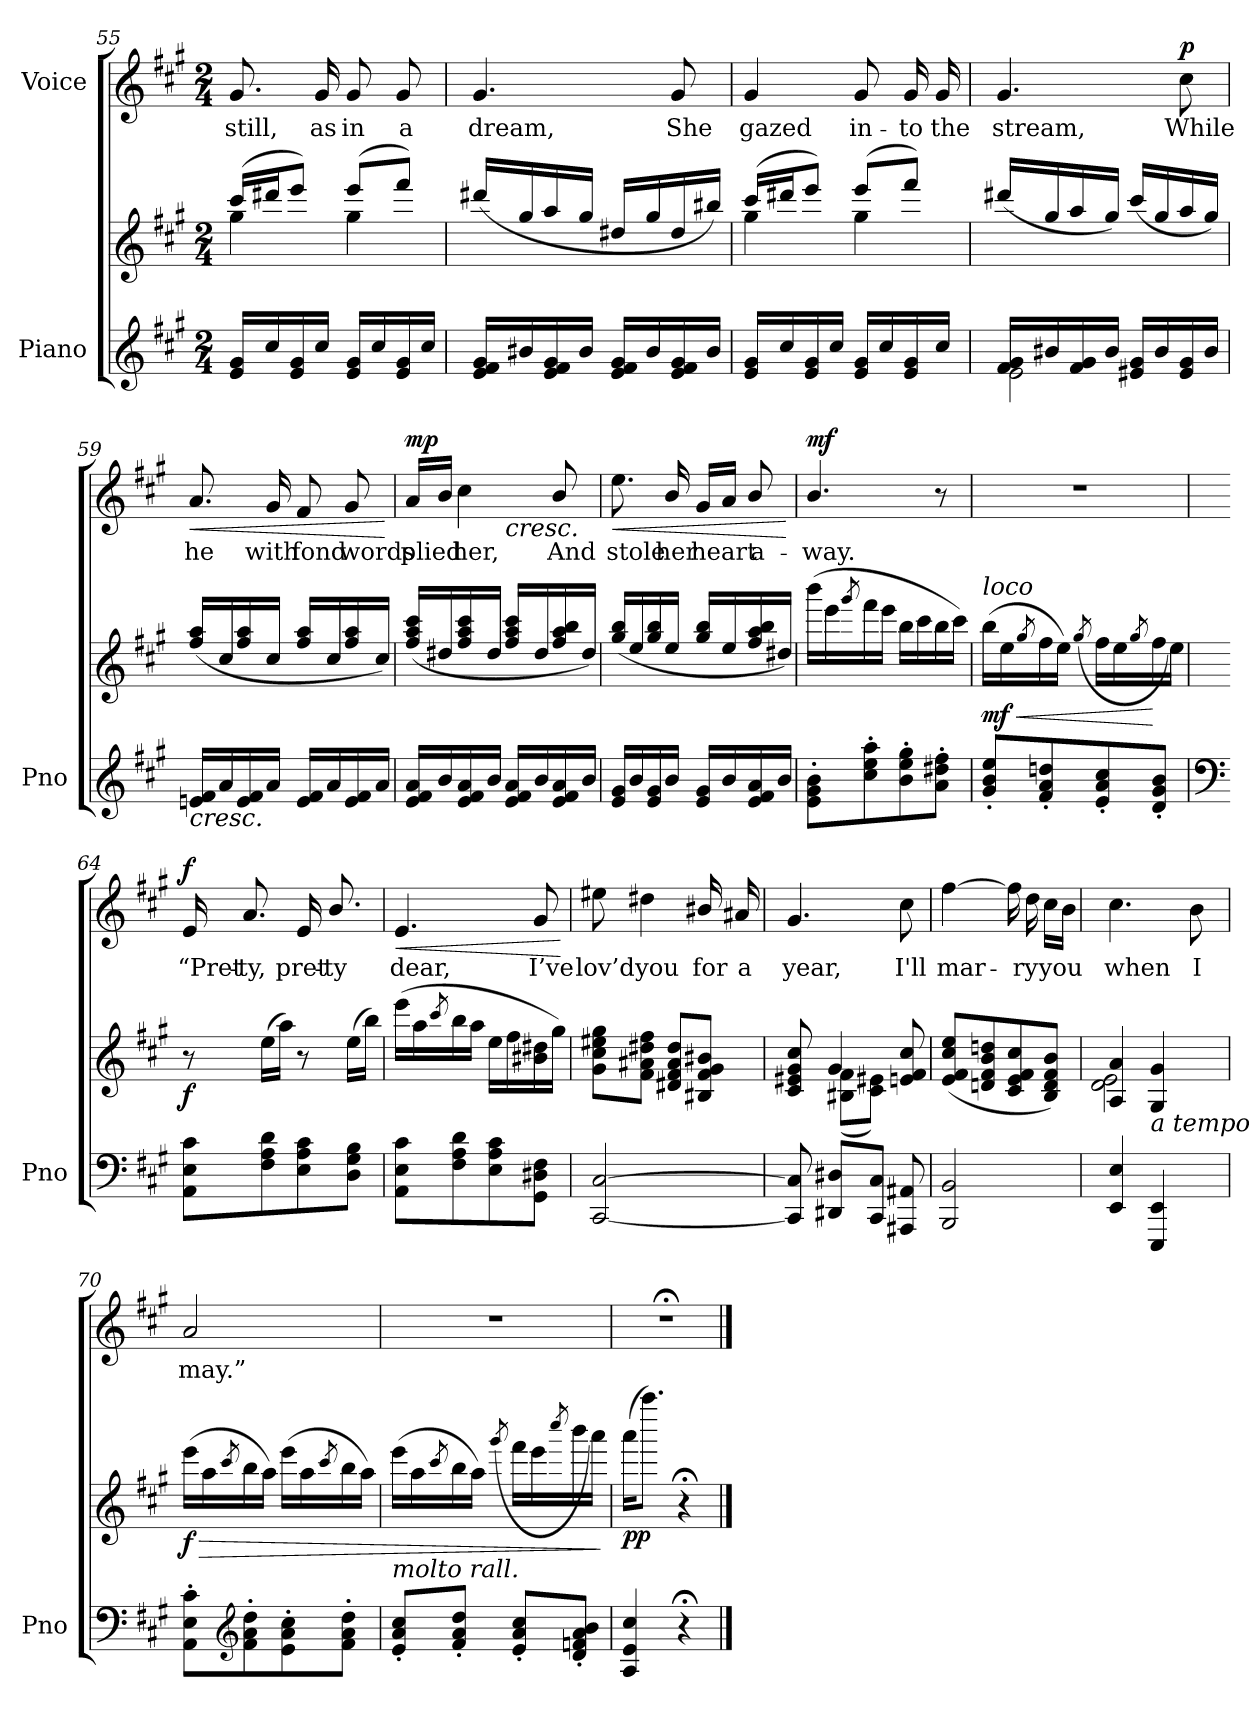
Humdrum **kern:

**kern	**kern	**dynam	**kern	**text	**dynam
*part2	*part2	*part2	*part1	*part1	*part1
*staff3	*staff2	*staff2/3	*staff1	*staff1	*staff1
*I"Piano	*	*	*I"Voice	*	*
*I'Pno	*	*	*	*	*
!!LO:PB:g=z
*clefG2	*clefG2	*	*clefG2	*	*
*k[f#c#g#]	*k[f#c#g#]	*	*k[f#c#g#]	*	*
*M2/4	*M2/4	*	*M2/4	*	*
*MM98	*MM98	*	*MM98	*	*
=55	=55	=55	=55	=55	=55
*	*^	*	*	*	*
!	!	!	!	!	!LO:LY:b	!
16e/ 16g#/LL	(>16ccc#/LL	4gg#\	.	8.g#/	still,	.
16cc#/	16ddd#X/J	.	.	.	.	.
16e/ 16g#/	8eee/J)	.	.	.	.	.
!	!	!	!	!	!LO:LY:b	!
16cc#/JJ	.	.	.	16g#/	as	.
!	!	!	!	!	!LO:LY:b	!
16e/ 16g#/LL	(>8eee/L	4gg#\	.	8g#/	in	.
16cc#/	.	.	.	.	.	.
!	!	!	!	!	!LO:LY:b	!
16e/ 16g#/	8fff#/J)	.	.	8g#/	a	.
16cc#/JJ	.	.	.	.	.	.
*	*v	*v	*	*	*	*
=56	=56	=56	=56	=56	=56
!	!	!	!	!LO:LY:b	!
16e/ 16f#/ 16g#/LL	(<16ddd#X/LL	.	4.g#/	dream,	.
16b#X/	16gg#/	.	.	.	.
16e/ 16f#/ 16g#/	16aa/	.	.	.	.
16b#/JJ	16gg#/JJ	.	.	.	.
16e/ 16f#/ 16g#/LL	16dd#X/LL	.	.	.	.
16b#/	16gg#/	.	.	.	.
!	!	!	!	!LO:LY:b	!
16e/ 16f#/ 16g#/	16dd#/	.	8g#/	She	.
16b#/JJ	16bb#X/JJ)	.	.	.	.
!!LO:LB:g=z
=57	=57	=57	=57	=57	=57
*	*^	*	*	*	*
!	!	!	!	!	!LO:LY:b	!
16e/ 16g#/LL	(>16ccc#/LL	4gg#\	.	4g#/	gazed	.
16cc#/	16ddd#X/J	.	.	.	.	.
16e/ 16g#/	8eee/J)	.	.	.	.	.
16cc#/JJ	.	.	.	.	.	.
!	!	!	!	!	!LO:LY:b	!
16e/ 16g#/LL	(>8eee/L	4gg#\	.	8g#/	in-	.
16cc#/	.	.	.	.	.	.
!	!	!	!	!	!LO:LY:b	!
16e/ 16g#/	8fff#/J)	.	.	16g#/	-to	.
!	!	!	!	!	!LO:LY:b	!
16cc#/JJ	.	.	.	16g#/	the	.
*	*v	*v	*	*	*	*
=58	=58	=58	=58	=58	=58
*^	*	*	*	*	*
!	!	!	!	!	!LO:LY:b	!
16f#/ 16g#/LL	2e\	(<16ddd#X/LL	.	4.g#/	stream,	.
16b#X/	.	16gg#/	.	.	.	.
16f#/ 16g#/	.	16aa/	.	.	.	.
16b#/JJ	.	16gg#/JJ)	.	.	.	.
16e#X/ 16g#/LL	.	(<16ccc#/LL	.	.	.	.
16b#/	.	16gg#/	.	.	.	.
!	!	!	!	!	!LO:LY:b	!LO:DY:a
16e#/ 16g#/	.	16aa/	.	8cc#\	While	p
16b#/JJ	.	16gg#/JJ)	.	.	.	.
*v	*v	*	*	*	*	*
!!LO:LB:g=z
=59	=59	=59	=59	=59	=59
*	*	*	*MM100	*	*
!	!	!LO:HP:b=2	!	!LO:LY:b	!LO:HP:b
16en/ 16f#/LL	(>16ff#/ 16aa/LL	<	8.a/	he	<
16a/	16cc#/	.	.	.	.
16e/ 16f#/	16ff#/ 16aa/	.	.	.	.
!	!	!	!	!LO:LY:b	!
16a/JJ	16cc#/JJ	.	16g#/	with	.
!	!	!	!	!LO:LY:b	!
16e/ 16f#/LL	16ff#/ 16aa/LL	.	8f#/	fond	.
16a/	16cc#/	.	.	.	.
!	!	!	!	!LO:LY:b	!
16e/ 16f#/	16ff#/ 16aa/	.	8g#/	words	.
16a/JJ	16cc#/JJ)	.	.	.	.
.	.	.	.	.	[
=60	=60	=60	=60	=60	=60
!	!	!	!	!LO:LY:b	!LO:DY:a
*	*	*	*^	*	*
16e/ 16f#/ 16a/LL	(>16ff#/ 16aa/ 16ccc#/LL	.	16a/LL	4ryy	plied	mp
16b/	16dd#X/	.	16b/JJ	.	.	.
!	!	!	!	!	!LO:LY:b	!
16e/ 16f#/ 16a/	16ff#/ 16aa/ 16ccc#/	.	4cc#\	.	her,	.
16b/JJ	16dd#/JJ	.	.	.	.	.
!	!	!	!	!	!	!LO:HP:b
16e/ 16f#/ 16a/LL	16ff#/ 16aa/ 16ccc#/LL	.	.	4ryy	.	<
16b/	16dd#/	.	.	.	.	.
!	!	!	!	!	!LO:LY:b	!
16e/ 16f#/ 16a/	16ff#/ 16aa/ 16bb/	.	8b/	.	And	.
16b/JJ	16dd#/JJ)	.	.	.	.	.
*	*	*	*v	*v	*	*
!!LO:LB:g=z
=61	=61	=61	=61	=61	=61
!	!	!	!	!LO:LY:b	!LO:HP:b
16e/ 16g#/LL	(>16gg#/ 16bb/LL	.	8.ee\	stole	<
16b/	16ee/	.	.	.	.
16e/ 16g#/	16gg#/ 16bb/	.	.	.	.
!	!	!	!	!LO:LY:b	!
16b/JJ	16ee/JJ	.	16b/	her	.
!	!	!	!	!LO:LY:b	!
16e/ 16g#/LL	16gg#/ 16bb/LL	.	16g#/LL	heart	.
16b/	16ee/	.	16a/JJ	.	.
!	!	!	!	!LO:LY:b	!
16e/ 16f#/ 16a/	16ff#/ 16aa/ 16bb/	.	8b/	a-	.
16b/JJ	16dd#X/JJ)	.	.	.	.
.	.	.	.	.	[
=62	=62	=62	=62	=62	=62
!	!	!	!	!LO:LY:b	!LO:DY:a
8e\' 8g#\' 8b\'L	(>16bbb\LL	.	4.b/	-way.	mf
.	16eee\	.	.	.	.
.	8qggg#/	.	.	.	.
8cc#\' 8ee\' 8aa\'	16fff#\	.	.	.	.
.	16eee\JJ	.	.	.	.
8b\' 8ee\' 8gg#\'	16bb\LL	.	.	.	.
.	16ccc#\	.	.	.	.
8a\' 8dd#X\' 8ff#\'J	16bb\	.	8r	.	.
.	16ccc#\JJ)	.	.	.	.
!!LO:PB:g=z
=63	=63	=63	=63	=63	=63
!	!LO:TX:a:i:t=loco	!	!	!	!
!	!	!LO:HP:b	!	!	!
!	!	!LO:DY:n=1:b	!	!	!
8g#/' 8b/' 8ee/'L	(>16bb\LL	< mf	2r	.	.
.	16ee\	.	.	.	.
.	8qgg#/	.	.	.	.
8f#/' 8a/' 8ddn/'	16ff#\	.	.	.	.
.	16ee\JJ)	.	.	.	.
.	(>8qgg#/	.	.	.	.
8e/' 8a/' 8cc#/'	16ff#\LL	.	.	.	.
.	16ee\	.	.	.	.
.	8qgg#/	.	.	.	.
8d/' 8g#/' 8b/'J	16ff#\	[	.	.	.
.	16ee\JJ)	.	.	.	.
=64	=64	=64	=64	=64	=64
*clefF4	*	*	*	*	*
!	!	!LO:DY:b	!	!LO:LY:b	!LO:DY:a
8AA\ 8E\ 8c#\L	8r	f	16e/	“Pret-	f
!	!	!	!	!LO:LY:b	!
.	.	.	8.a/	ty,	.
8F#\ 8A\ 8d\	(>16ee\LL	.	.	.	.
.	16aa\JJ)	.	.	.	.
!	!	!	!	!LO:LY:b	!
8E\ 8A\ 8c#\	8r	.	16e/	pret-	.
!	!	!	!	!LO:LY:b	!
.	.	.	8.b/	-ty	.
8D\ 8G#\ 8B\J	(>16ee\LL	.	.	.	.
.	16bb\JJ)	.	.	.	.
!!LO:LB:g=z
=65	=65	=65	=65	=65	=65
!	!	!	!	!LO:LY:b	!LO:HP:b
8AA\ 8E\ 8c#\L	(>16eee\LL	.	4.e/	dear,	<
.	16aa\	.	.	.	.
.	8qccc#/	.	.	.	.
8F#\ 8A\ 8d\	16bb\	.	.	.	.
.	16aa\JJ	.	.	.	.
8E\ 8A\ 8c#\	16ee\LL	.	.	.	.
.	16ff#\	.	.	.	.
!	!	!	!	!LO:LY:b	!
8GG#\ 8D#X\ 8F#\J	16b#X\ 16dd#X\	.	8g#/	I’ve	.
.	16gg#\JJ)	.	.	.	.
.	.	.	.	.	[
=66	=66	=66	=66	=66	=66
!	!	!	!	!LO:LY:b	!
[2CC#/ [2C#/	8g#\ 8cc#\ 8ee#X\ 8gg#\L	.	8ee#X\	lov’d	.
!	!	!	!	!LO:LY:b	!
.	8f#\ 8a#X\ 8dd#X\ 8ff#\J	.	4dd#X\	you	.
.	8d#X/ 8f#/ 8a#/ 8dd#/L	.	.	.	.
!	!	!	!	!LO:LY:b	!
.	8B#X/ 8f#/ 8g#/ 8b#X/J	.	16b#X/	for	.
!	!	!	!	!LO:LY:b	!
.	.	.	16a#X/	a	.
!!LO:LB:g=z
=67	=67	=67	=67	=67	=67
*	*	*	*MM98	*	*
*	*^	*	*	*	*
!	!	!	!	!	!LO:LY:b	!
8CC#/] 8C#/]	8c#/ 8e#X/ 8g#/ 8cc#/	8ryy	.	4.g#/	year,	.
8DD#X/ 8D#X/L	4g#/	(<8B#X\ 8f#\L	.	.	.	.
8CC#/ 8C#/J	.	8c#\ 8e#X\J)	.	.	.	.
!	!	!	!	!	!LO:LY:b	!
8AAA#X/ 8AA#X/	8en/ 8f#/ 8cc#/	8ryy	.	8cc#\	I'll	.
*	*v	*v	*	*	*	*
.	.	.	.	.	[
=68	=68	=68	=68	=68	=68
*	*	*	*MM94	*	*
!	!	!LO:DY:b	!	!LO:LY:b	!
!	!	!LO:DY:n=1:b	!	!	!LO:DY:a
!	!	!	!	!	!LO:DY:n=1:a
2BBB/ 2BB/	(<8e/ 8f#/ 8cc#/ 8ee/L	f other-dynamics	[4ff#\	mar-	ff other-dynamics
.	8dn/ 8f#/ 8b/ 8ddn/	.	.	.	.
.	8c#/ 8e/ 8f#/ 8cc#/	.	16ff#\]	.	.
!	!	!	!	!LO:LY:b	!
.	.	.	16dd\	-ry	.
*	*	*	*MM90	*	*
!	!	!	!	!LO:LY:b	!
.	8B/ 8d/ 8f#/ 8b/J)	.	16cc#\LL	you	.
.	.	.	16b\JJ	.	.
=69	=69	=69	=69	=69	=69
*	*^	*	*	*	*
!	!	!	!	!	!LO:LY:b	!
4EE/ 4E/	4A/ 4a/	2d\ 2e\	.	4.cc#\	when	.
!	!LO:TX:b:i:t=a tempo	!	!	!	!	!
4EEE/ 4EE/	4G#/ 4g#/	.	.	.	.	.
!	!	!	!	!	!LO:LY:b	!
.	.	.	.	8b\	I	.
*	*v	*v	*	*	*	*
!!LO:LB:g=z
=70	=70	=70	=70	=70	=70
!	!	!LO:HP:b	!	!LO:LY:b	!
!	!	!LO:DY:n=1:b	!	!	!
*	*	*	*^	*	*
*	*	*	*	*^	*	*
8AA\' 8E\' 8c#\'L	(>16eee\LL	> f	2a/	16ryy	4ryy	may.”	.
*	*	*	*MM98	*	*	*	*
.	16aa\	.	.	4..ryy	.	.	.
*clefG2	*	*	*	*	*	*	*
.	8qccc#/	.	.	.	.	.	.
8f#\' 8a\' 8dd\'	16bb\	.	.	.	.	.	.
.	16aa\JJ)	.	.	.	.	.	.
*	*	*	*MM94	*	*	*	*
8e\' 8a\' 8cc#\'	(>16eee\LL	.	.	.	4ryy	.	.
.	16aa\	.	.	.	.	.	.
.	8qccc#/	.	.	.	.	.	.
8f#\' 8a\' 8dd\'J	16bb\	.	.	.	.	.	.
.	16aa\JJ)	.	.	.	.	.	.
.	.	[	.	.	.	.	.
*	*	*	*v	*v	*v	*	*
=71	=71	=71	=71	=71	=71
*	*	*	*MM90	*	*
*	*	*	*^	*	*
*	*	*	*	*^	*	*
!	!LO:TX:b:i:t=molto rall.	!	!	!	!	!	!
*	*	*	*	*v	*v	*	*
8e/' 8a/' 8cc#/'L	(>16eee\LL	.	2r	4ryy	.	.
.	16aa\	.	.	.	.	.
.	8qccc#/	.	.	.	.	.
8f#/' 8a/' 8dd/'J	16bb\	.	.	.	.	.
.	16aa\JJ)	.	.	.	.	.
*	*	*	*MM80	*	*	*
.	(>8qggg#/	.	.	.	.	.
8e/' 8a/' 8cc#/'L	16fff#\LL	.	.	4ryy	.	.
.	16eee\	.	.	.	.	.
.	8qcccc#/	.	.	.	.	.
8d/' 8fn/' 8a/' 8b/'J	16bbb\	.	.	.	.	.
.	16aaa\JJ)	.	.	.	.	.
.	.	]	.	.	.	.
*	*	*	*v	*v	*	*
=72	=72	=72	=72	=72	=72
*	*	*	*MM60	*	*
*	*	*	*^	*	*
!	!	!LO:DY:b	!	!	!	!
*	*	*	*v	*v	*	*
4A/ 4e/ 4cc#/	(>16aaa\KL	pp	2r;<	.	.
.	8.aaaa\J)	.	.	.	.
4r;<	4r;<	.	.	.	.
==	==	==	==	==	==
*-	*-	*-	*-	*-	*-
